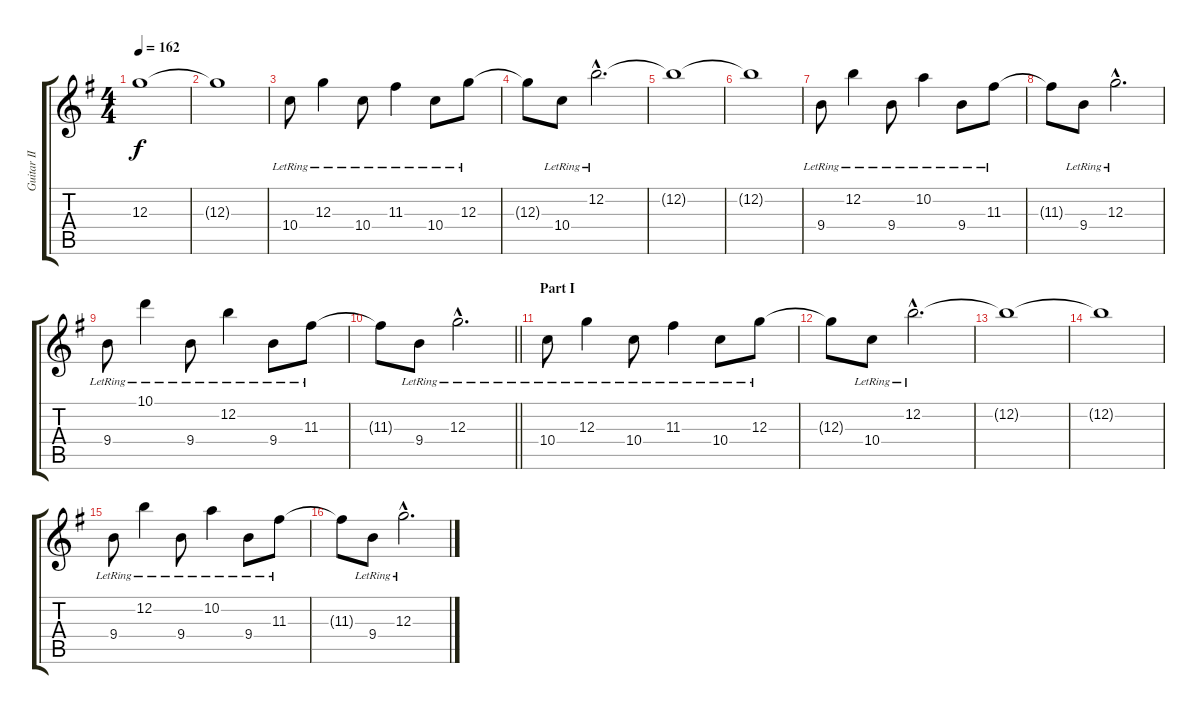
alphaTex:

\track ("Guitar II (Inoran)" "Guitar II ") {instrument electricguitarclean}
\staff {score tabs}
\tuning (E4 B3 G3 D3 A2 E2) {hide}
\ts (4 4)
\tempo 162
\clef g2
\ks g
12.3{t}.1{dy f} |
12.3{t}.1 |
10.4{lr}.8 12.3{lr}.4 10.4{lr}.8 11.3{lr}.4 10.4{lr}.8 12.3{lr}.8 |
12.3{t}.8 10.4{lr}.8 12.2{hac lr}.2{d} |
12.2{t}.1 |
12.2{t}.1 |
9.4{lr}.8 12.2{lr}.4 9.4{lr}.8 10.2{lr}.4 9.4{lr}.8 11.3{lr}.8 |
11.3{t}.8 9.4{lr}.8 12.3{hac lr}.2{d} |
9.4{lr}.8 10.1{lr}.4 9.4{lr}.8 12.2{lr}.4 9.4{lr}.8 11.3{lr}.8 |
\barLineRight lightlight
11.3{t}.8 9.4{lr}.8 12.3{hac lr}.2{d} |
\section ("" "Part I")
10.4{lr}.8 12.3{lr}.4 10.4{lr}.8 11.3{lr}.4 10.4{lr}.8 12.3{lr}.8 |
12.3{t}.8 10.4{lr}.8 12.2{hac lr}.2{d} |
12.2{t}.1 |
12.2{t}.1 |
9.4{lr}.8 12.2{lr}.4 9.4{lr}.8 10.2{lr}.4 9.4{lr}.8 11.3{lr}.8 |
11.3{t}.8 9.4{lr}.8 12.3{hac lr}.2{d}
